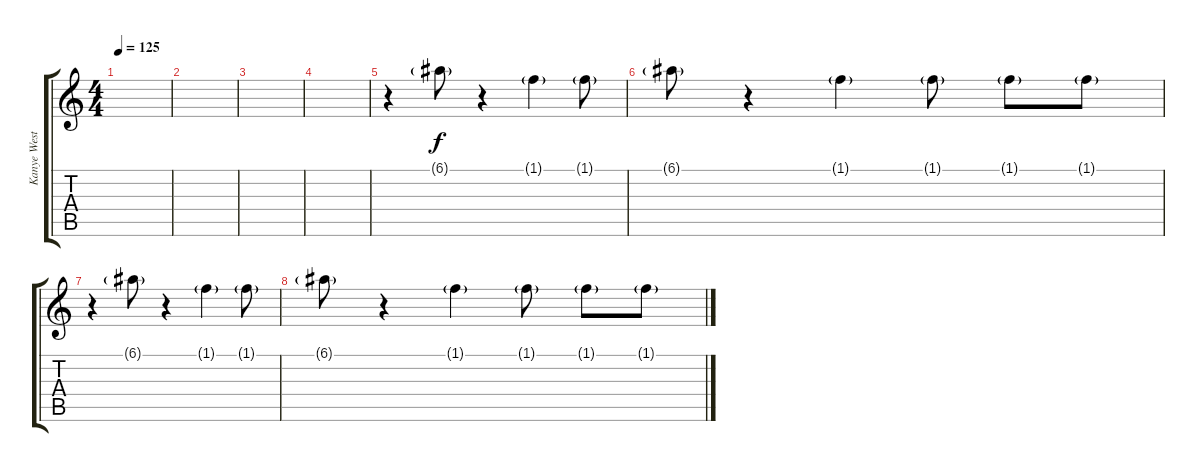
\track ("Kanye West" "Kanye West") {instrument distortionguitar}
\staff {score tabs}
\tuning (E4 B3 G3 D3 A2 E2) {hide}
\ts (4 4)
\tempo 125
\clef g2
\ks c
|
|
|
|
r.4 6.1{g}.8 r.4 1.1{g}.4 1.1{g}.8 |
6.1{g}.8 r.4 1.1{g}.4 1.1{g}.8 1.1{g}.8 1.1{g}.8 |
r.4 6.1{g}.8 r.4 1.1{g}.4 1.1{g}.8 |
6.1{g}.8 r.4 1.1{g}.4 1.1{g}.8 1.1{g}.8 1.1{g}.8
